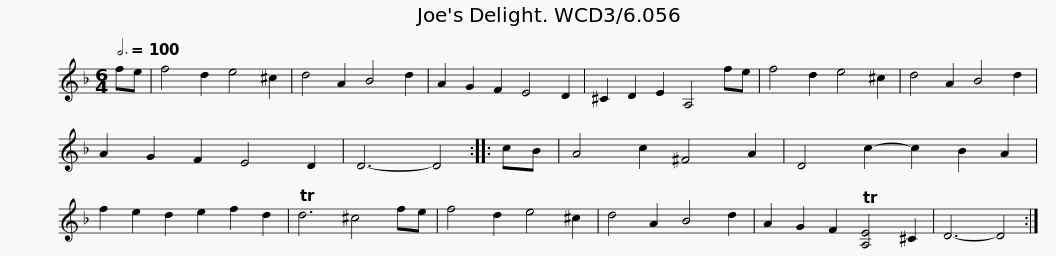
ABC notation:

X:1
L:1/8
Q:3/4=100
M:6/4
I:linebreak $
K:Dmin
V:1 treble
V:1
 fe | f4 d2 e4 ^c2 | d4 A2 B4 d2 | A2 G2 F2 E4 D2 | ^C2 D2 E2 A,4 fe | %5
 f4 d2 e4 ^c2 | d4 A2 B4 d2 | A2 G2 F2 E4 D2 |$ D6- D4 :: cB | %10
 A4 c2 ^F4 A2 | D4 c2- c2 B2 A2 | f2 e2 d2 e2 f2 d2 | Td6 ^c4 fe | f4 d2 e4 ^c2 | %15
 d4 A2 B4 d2 |$ A2 G2 F2 T[A,E]4 ^C2 | D6- D4 :| %18
